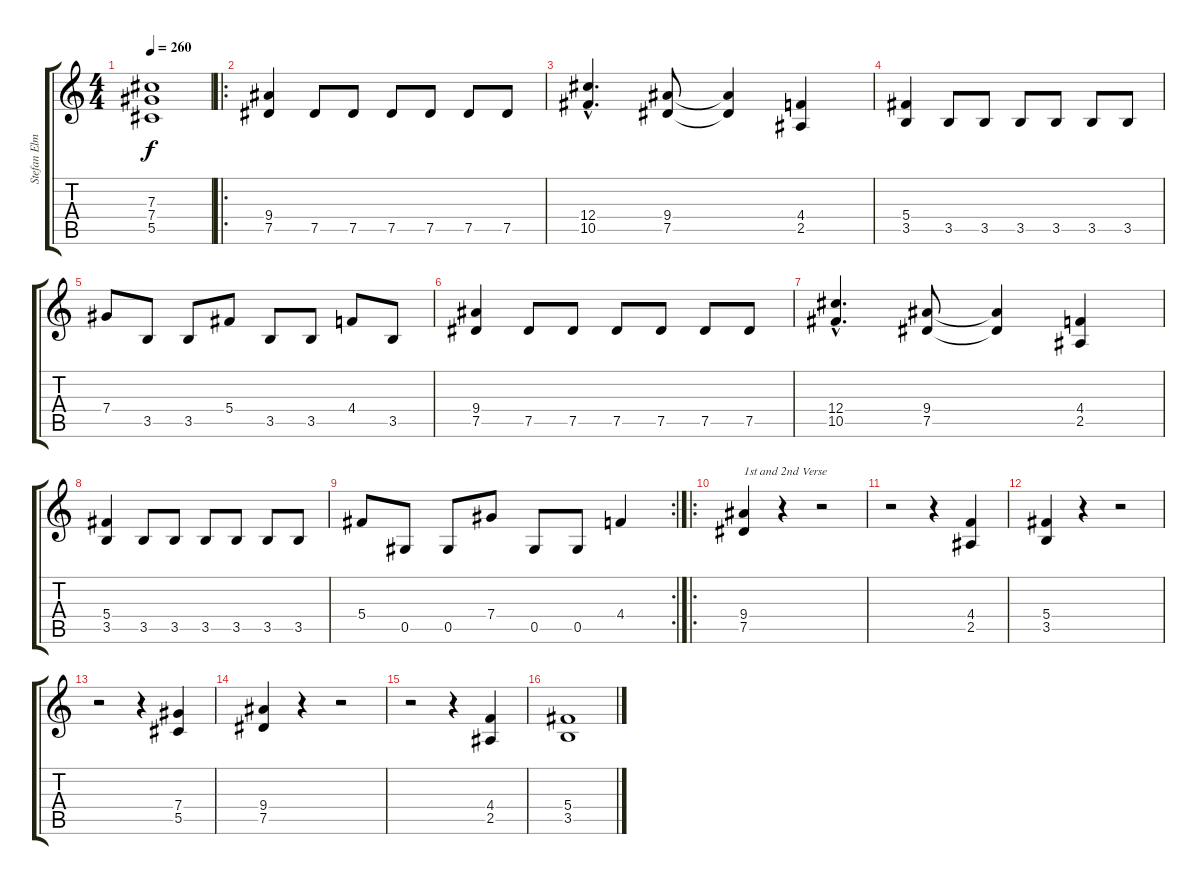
\track ("Stefan Elmgren (Rhythm Guitar)" "Stefan Elm") {instrument distortionguitar}
\staff {score tabs}
\tuning (Eb4 Bb3 Gb3 Db3 Ab2 Eb2) {hide}
\ts (4 4)
\tempo 260
\clef g2
\ks c
(7.3 7.4 5.5).1{dy f} |
\ro
(9.4 7.5).4 7.5.8 7.5.8 7.5.8 7.5.8 7.5.8 7.5.8 |
(12.4{hac} 10.5{hac}).4{d} (9.4 7.5).8 (9.4{t} 7.5{t}).4 (4.4 2.5).4 |
(5.4 3.5).4 3.5.8 3.5.8 3.5.8 3.5.8 3.5.8 3.5.8 |
7.4.8 3.5.8 3.5.8 5.4.8 3.5.8 3.5.8 4.4.8 3.5.8 |
(9.4 7.5).4 7.5.8 7.5.8 7.5.8 7.5.8 7.5.8 7.5.8 |
(12.4{hac} 10.5{hac}).4{d} (9.4 7.5).8 (9.4{t} 7.5{t}).4 (4.4 2.5).4 |
(5.4 3.5).4 3.5.8 3.5.8 3.5.8 3.5.8 3.5.8 3.5.8 |
\rc 2
5.4.8 0.5.8 0.5.8 7.4.8 0.5.8 0.5.8 4.4.4 |
\ro
(9.4 7.5).4{txt "1st and 2nd Verse"} r.4 r.2 |
r.2 r.4 (4.4 2.5).4 |
(5.4 3.5).4 r.4 r.2 |
r.2 r.4 (7.4 5.5).4 |
(9.4 7.5).4 r.4 r.2 |
r.2 r.4 (4.4 2.5).4 |
(5.4 3.5).1
